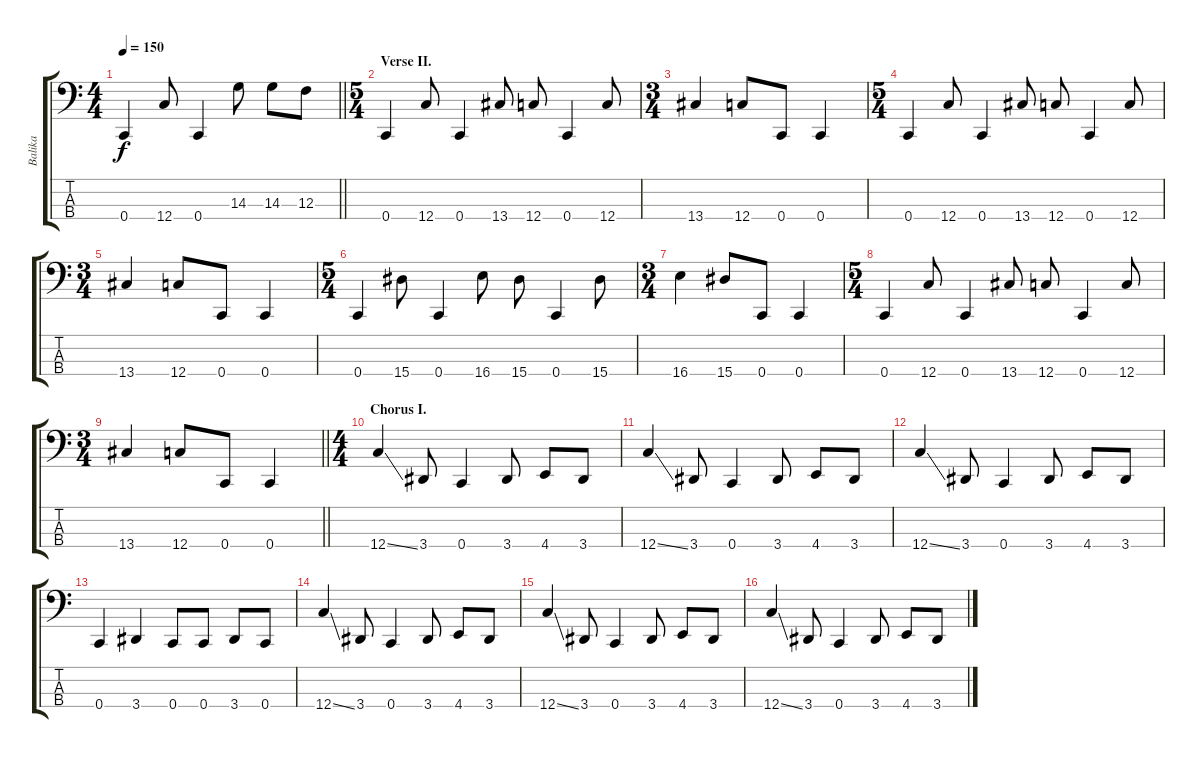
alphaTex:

\track ("Balika" "Balika") {instrument electricbassfinger}
\staff {score tabs}
\tuning (Eb2 Bb1 F1 C1) {hide}
\ts (4 4)
\tempo 150
\clef f4
\barLineRight lightlight
\ks c
0.4.4{dy f} 12.4.8 0.4.4 14.3.8 14.3.8 12.3.8 |
\ts (5 4)
\section ("" "Verse II.")
0.4.4 12.4.8 0.4.4 13.4.8 12.4.8 0.4.4 12.4.8 |
\ts (3 4)
13.4.4 12.4.8 0.4.8 0.4.4 |
\ts (5 4)
0.4.4 12.4.8 0.4.4 13.4.8 12.4.8 0.4.4 12.4.8 |
\ts (3 4)
13.4.4 12.4.8 0.4.8 0.4.4 |
\ts (5 4)
0.4.4 15.4.8 0.4.4 16.4.8 15.4.8 0.4.4 15.4.8 |
\ts (3 4)
16.4.4 15.4.8 0.4.8 0.4.4 |
\ts (5 4)
0.4.4 12.4.8 0.4.4 13.4.8 12.4.8 0.4.4 12.4.8 |
\ts (3 4)
\barLineRight lightlight
13.4.4 12.4.8 0.4.8 0.4.4 |
\ts (4 4)
\section ("" "Chorus I.")
12.4{ss}.4 3.4.8 0.4.4 3.4.8 4.4.8 3.4.8 |
12.4{ss}.4 3.4.8 0.4.4 3.4.8 4.4.8 3.4.8 |
12.4{ss}.4 3.4.8 0.4.4 3.4.8 4.4.8 3.4.8 |
0.4.4 3.4.4 0.4.8 0.4.8 3.4.8 0.4.8 |
12.4{ss}.4 3.4.8 0.4.4 3.4.8 4.4.8 3.4.8 |
12.4{ss}.4 3.4.8 0.4.4 3.4.8 4.4.8 3.4.8 |
12.4{ss}.4 3.4.8 0.4.4 3.4.8 4.4.8 3.4.8
